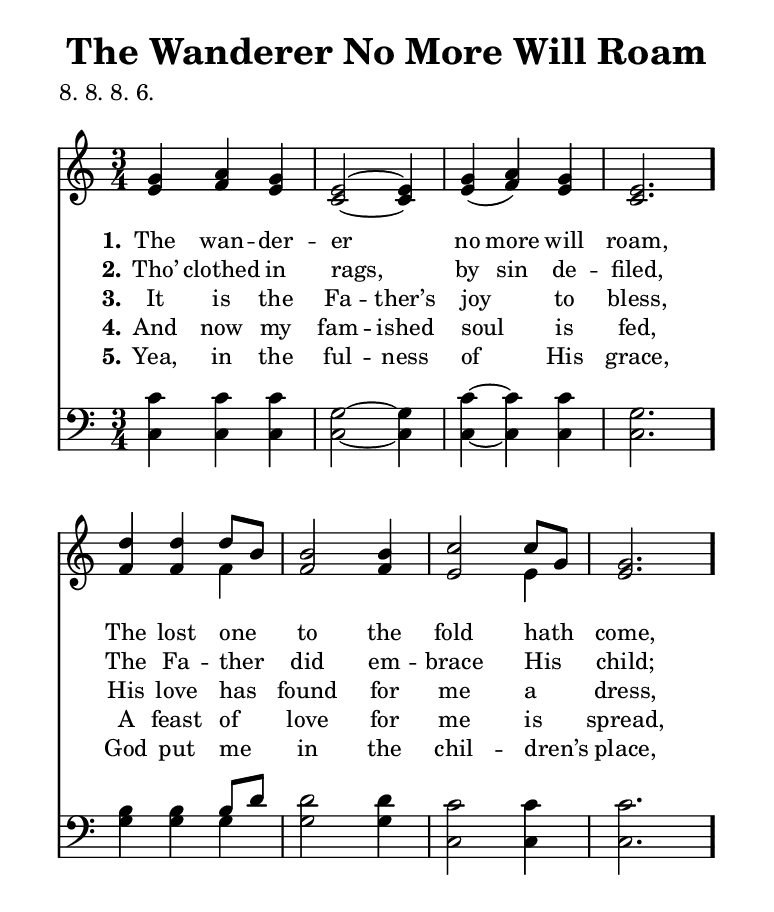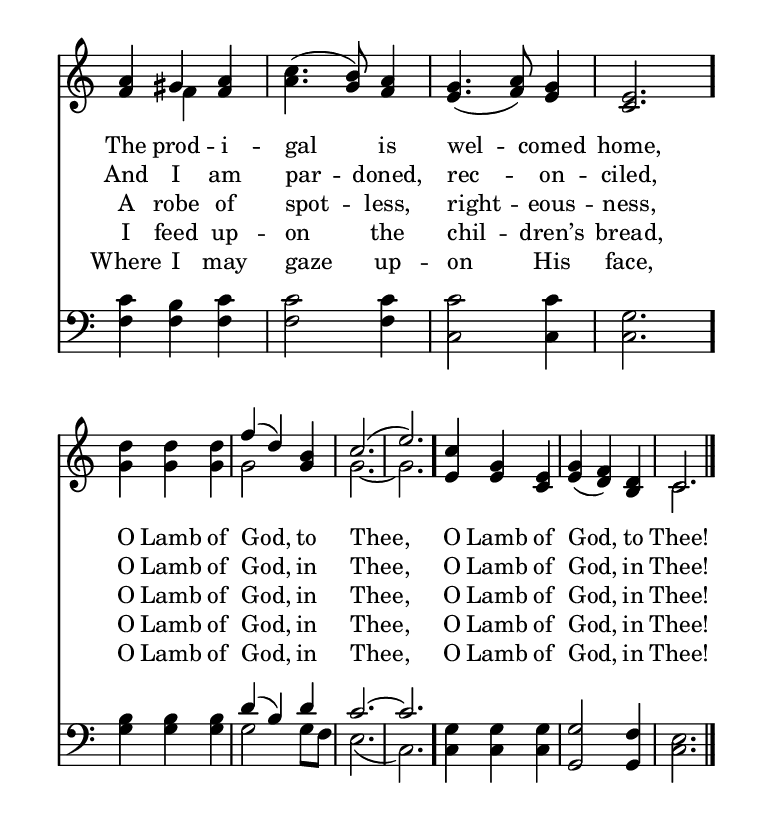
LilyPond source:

\include "common/global.ily"
\paper {
  \include "common/paper.ily"
  ragged-bottom = ##t
  ragged-last-bottom = ##t
  systems-per-page = #(cond (is-eogsized 3) (#t #f))
  %page-count = ##f
}

\header{
  hymnnumber = "45"
  title = "The Wanderer No More Will Roam"
  tunename = "Silent Night"
  meter = "8. 8. 8. 6."
  %poet = ""
  %composer = ""
  %copyright = ""
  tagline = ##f
}

% for fermata in MIDI
ta = { \tempo 4=100 }
tb = { \tempo 4=50  }

patternAA = { c4 c4 c4 | c2 ~ c4 | c4( c4) c4 | c2. }
patternAB = { c4 c4 c4 | c2 ~ c4 | c4 ~ c4 c4 | c2. }
patternBA = { c4 c4 c8[ c8] | c2 c4 | c2 c8[ c8] | c2. }
patternBB = { c4 c4 c4      | c2 c4 | c2 c4      | c2. }
patternBC = { c4 c4 c8[ c8] | c2 c4 | c2 c4      | c2. }
patternCA = { c4 c4 c4 | c4.( c8) c4 | c4.( c8) c4 | c2. }
patternCB = { c4 c4 c4 | c2       c4 | c2       c4 | c2. }
patternDA = { c4 c4 c4 | c4( c4) c4      | c2.( | c2.) }
patternDB = { c4 c4 c4 | c2      c4      | c2. ~ | c2. }
patternDC = { c4 c4 c4 | c4( c4) c4      | c2. ~ | c2. }
patternDD = { c4 c4 c4 | c2      c8[ c8] | c2.( | c2.) }
patternEA = { c4 c4 c4 | c4( c4) c4 | c2. }
patternEB = { c4 c4 c4 | c2      c4 | c2. }

global = {
  \include "common/overrides.ily"
  \override Staff.TimeSignature.style = #'numbered
  \time 3/4
  \override Score.MetronomeMark.transparent = ##t % hide all fermata changes too
  \ta
  \key c \major
  %\partial 4
  \autoBeamOff
}

notesSoprano = {
\global
\relative c'' {

  \changePitch \patternAA { g a g | e e | g a g | e }
  \changePitch \patternBA { d' d d b | b b | c c g | g }
  \changePitch \patternCA { a gis a | c b a | g a g | e }

  \changePitch \patternDA { d' d d | f d b | c | e }
  \changePitch \patternEA { c | g e | g f d | c }

  \bar "|."

}
}

notesAlto = {
\global
\relative e' {

  \changePitch \patternAA { e f e | c c | e f e | c }
  \changePitch \patternBB { f f f | f f | e e | e }
  \changePitch \patternCA { f f f | a g f | e f e | c }

  \changePitch \patternDB { g' g g | g g | g | g }
  \changePitch \patternEA { e e c | e d b | c }

}
}

notesTenor = {
\global
\relative a {

  \changePitch \patternAB { c c c | g g | c c c | g }
  \changePitch \patternBC { b b b d | d d | c c | c }
  \changePitch \patternCB { c b c | c c | c c | g }

  \changePitch \patternDC { b b b | d b d | c | c }
  \changePitch \patternEB { g g g | g f | e }

}
}

notesBass = {
\global
\relative f {

  \changePitch \patternAB { c c c | c c | c c c | c }
  \changePitch \patternBB { g' g g | g g | c, c | c }
  \changePitch \patternCB { f f f | f f | c c | c }

  \changePitch \patternDD { g' g g | g g f | e | c }
  \changePitch \patternEB { c c c | g g | c }

}
}

wordsA = \lyricmode {
\set stanza = "1."

The wan -- der -- er { \mon } no more { \moff } will roam, \bar "."
The lost one to the fold hath come, \bar "."
The prod -- i -- gal is wel -- comed home, \bar "." \break
O Lamb of God, to Thee, \bar "."
O Lamb of God, to Thee! \bar "."

}

wordsB = \lyricmode {
\set stanza = "2."

Tho’ clothed in rags, { \mon } by sin { \moff } de -- filed,
The Fa -- ther did em -- brace His child;
And I am par -- doned, rec -- on -- ciled,
O Lamb of God, in Thee,
O Lamb of God, in Thee!

}

wordsC = \lyricmode {
\set stanza = "3."

It is the { \mon } Fa -- ther’s { \moff } joy to bless,
His love has found for me a dress,
A robe of spot -- less, right -- eous -- ness,
O Lamb of God, in Thee,
O Lamb of God, in Thee!

}

wordsD = \lyricmode {
\set stanza = "4."

And now my { \mon } fam -- ished { \moff } soul is fed,
A feast of love for me is spread,
I feed up -- on the chil -- dren’s bread,
O Lamb of God, in Thee,
O Lamb of God, in Thee!

}

wordsE = \lyricmode {
\set stanza = "5."

Yea, in the { \mon } ful -- ness { \moff } of His grace,
God put me in the chil -- dren’s place,
Where I may gaze up -- on His face,
O Lamb of God, in Thee,
O Lamb of God, in Thee!

}

\score {
  \context ChoirStaff <<
    \context Staff = upper <<
      \set Staff.autoBeaming = ##f
      \set ChoirStaff.systemStartDelimiter = #'SystemStartBar
      \set ChoirStaff.printPartCombineTexts = ##f
      \partcombine #'(2 . 9) \notesSoprano \notesAlto
      \context NullVoice = sopranos { \voiceOne << \notesSoprano >> }
      \context NullVoice = altos { \voiceTwo << \notesAlto >> }
      \context Lyrics = one   \lyricsto sopranos \wordsA
      \context Lyrics = two   \lyricsto sopranos \wordsB
      \context Lyrics = three \lyricsto sopranos \wordsC
      \context Lyrics = four  \lyricsto sopranos \wordsD
      \context Lyrics = five  \lyricsto sopranos \wordsE
    >>
    \context Staff = men <<
      \set Staff.autoBeaming = ##f
      \clef bass
      \set ChoirStaff.printPartCombineTexts = ##f
      \partcombine #'(2 . 9) \notesTenor \notesBass
      \context NullVoice = tenors { \voiceOne << \notesTenor >> }
      \context NullVoice = basses { \voiceTwo << \notesBass >> }
    >>
  >>
  \layout {
    \include "common/layout.ily"
  }
  \midi{
    \include "common/midi.ily"
  }
}

\version "2.19.49"  % necessary for upgrading to future LilyPond versions.

% vi:set et ts=2 sw=2 ai nocindent syntax=lilypond:
